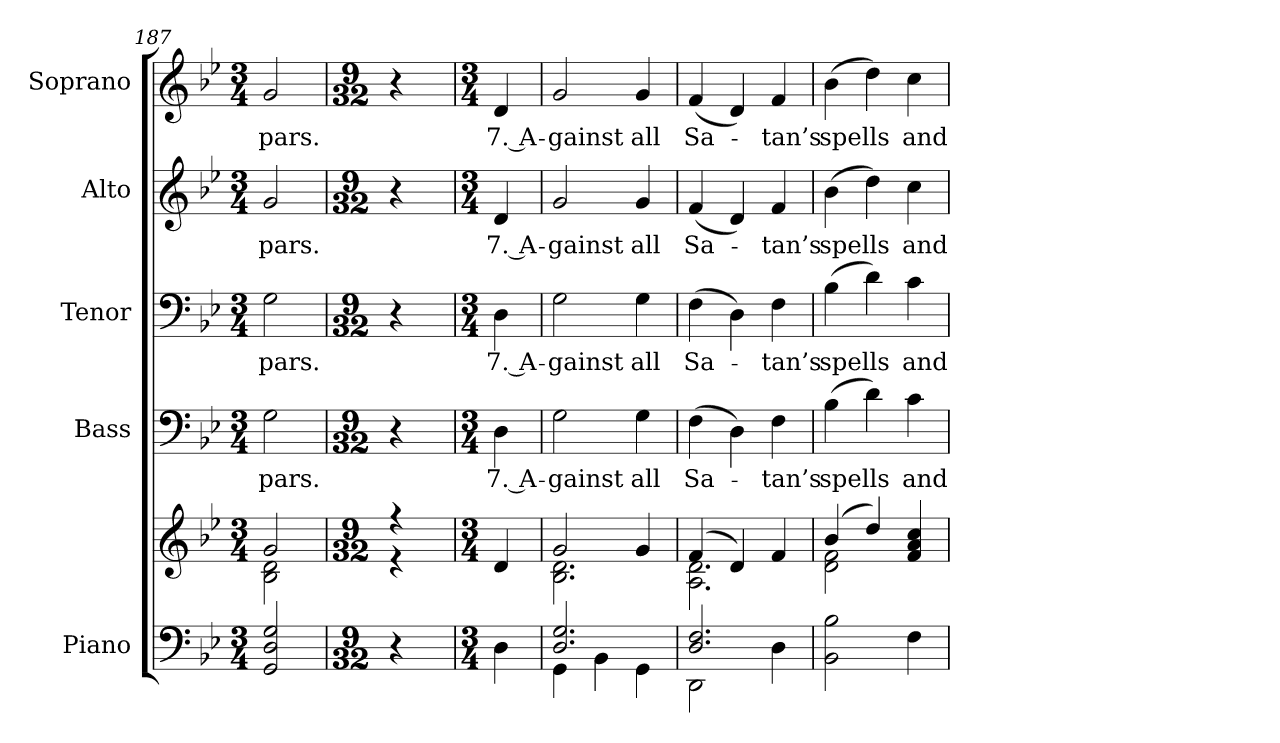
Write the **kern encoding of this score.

**kern	**kern	**kern	**text	**kern	**text	**kern	**text	**kern	**text
*part5	*part5	*part4	*part4	*part3	*part3	*part2	*part2	*part1	*part1
*staff6	*staff5	*staff4	*staff4	*staff3	*staff3	*staff2	*staff2	*staff1	*staff1
*I"Piano	*	*I"Bass	*	*I"Tenor	*	*I"Alto	*	*I"Soprano	*
*I'Pno.	*	*I'B.	*	*I'T.	*	*I'A.	*	*I'S.	*
*clefF4	*clefG2	*clefF4	*	*clefF4	*	*clefG2	*	*clefG2	*
*k[b-e-]	*k[b-e-]	*k[b-e-]	*	*k[b-e-]	*	*k[b-e-]	*	*k[b-e-]	*
*g:	*g:	*g:	*	*g:	*	*g:	*	*g:	*
*M3/4	*M3/4	*M3/4	*	*M3/4	*	*M3/4	*	*M3/4	*
=187	=187	=187	=187	=187	=187	=187	=187	=187	=187
*	*^	*	*	*	*	*	*	*	*
!	!	!	!	!LO:LY:b:color=#000000	!	!	!	!	!	!
!	!	!	!	!	!	!LO:LY:b:color=#000000	!	!	!	!
!	!	!	!	!	!	!	!	!LO:LY:b:color=#000000	!	!
!	!	!	!	!	!	!	!	!	!	!LO:LY:b:color=#000000
2GGi/ 2Di 2Gi	2gi/	2B-i\ 2di	2Gi\	pars.	2Gi\	pars.	2gi/	pars.	2gi/	pars.
=188	=188	=188	=188	=188	=188	=188	=188	=188	=188	=188
*M9/32	*M9/32	*	*M9/32	*	*M9/32	*	*M9/32	*	*M9/32	*
4r	4r	4r	4r	.	4r	.	4r	.	4r	.
*	*v	*v	*	*	*	*	*	*	*	*
=189	=189	=189	=189	=189	=189	=189	=189	=189	=189
*M3/4	*M3/4	*M3/4	*	*M3/4	*	*M3/4	*	*M3/4	*
*	*^	*	*	*	*	*	*	*	*
!	!	!	!	!LO:LY:b:color=#000000	!	!	!	!	!	!
*	*v	*v	*	*	*	*	*	*	*	*
*	*^	*	*	*	*	*	*	*	*
!	!	!	!	!	!	!LO:LY:b:color=#000000	!	!	!	!
*	*v	*v	*	*	*	*	*	*	*	*
*	*^	*	*	*	*	*	*	*	*
!	!	!	!	!	!	!	!	!LO:LY:b:color=#000000	!	!
*	*v	*v	*	*	*	*	*	*	*	*
*	*^	*	*	*	*	*	*	*	*
!	!	!	!	!	!	!	!	!	!	!LO:LY:b:color=#000000
*	*v	*v	*	*	*	*	*	*	*	*
4Di\	4di/	4Di\	7. A-	4Di\	7. A-	4di/	7. A-	4di/	7. A-
=190	=190	=190	=190	=190	=190	=190	=190	=190	=190
*^	*^	*	*	*	*	*	*	*	*
!	!	!	!	!	!LO:LY:b:color=#000000	!	!	!	!	!	!
!	!	!	!	!	!	!	!LO:LY:b:color=#000000	!	!	!	!
!	!	!	!	!	!	!	!	!	!LO:LY:b:color=#000000	!	!
!	!	!	!	!	!	!	!	!	!	!	!LO:LY:b:color=#000000
2.Di/ 2.Gi	4GGi\	2gi/	2.B-i\ 2.di	2Gi\	-gainst	2Gi\	-gainst	2gi/	-gainst	2gi/	-gainst
.	4BB-i\	.	.	.	.	.	.	.	.	.	.
!	!	!	!	!	!LO:LY:b:color=#000000	!	!	!	!	!	!
!	!	!	!	!	!	!	!LO:LY:b:color=#000000	!	!	!	!
!	!	!	!	!	!	!	!	!	!LO:LY:b:color=#000000	!	!
!	!	!	!	!	!	!	!	!	!	!	!LO:LY:b:color=#000000
.	4GGi\	4gi/	.	4Gi\	all	4Gi\	all	4gi/	all	4gi/	all
=191	=191	=191	=191	=191	=191	=191	=191	=191	=191	=191	=191
!	!	!	!	!	!LO:LY:b:color=#000000	!	!	!	!	!	!
!	!	!	!	!	!	!	!LO:LY:b:color=#000000	!	!	!	!
!	!	!	!	!	!	!	!	!	!LO:LY:b:color=#000000	!	!
!	!	!	!	!	!	!	!	!	!	!	!LO:LY:b:color=#000000
2.Di/ 2.Fi	2DDi\	(4fi/	2.Ai\ 2.di	(4Fi\	Sa-	(4Fi\	Sa-	(4fi/	Sa-	(4fi/	Sa-
.	.	4di/)	.	4Di\)	.	4Di\)	.	4di/)	.	4di/)	.
!	!	!	!	!	!LO:LY:b:color=#000000	!	!	!	!	!	!
!	!	!	!	!	!	!	!LO:LY:b:color=#000000	!	!	!	!
!	!	!	!	!	!	!	!	!	!LO:LY:b:color=#000000	!	!
!	!	!	!	!	!	!	!	!	!	!	!LO:LY:b:color=#000000
.	4Di\	4fi/	.	4Fi\	-tan’s	4Fi\	-tan’s	4fi/	-tan’s	4fi/	-tan’s
*v	*v	*	*	*	*	*	*	*	*	*	*
=192	=192	=192	=192	=192	=192	=192	=192	=192	=192	=192
*^	*	*	*	*	*	*	*	*	*	*
!	!	!	!	!	!LO:LY:b:color=#000000	!	!	!	!	!	!
*v	*v	*	*	*	*	*	*	*	*	*	*
*^	*	*	*	*	*	*	*	*	*	*
!	!	!	!	!	!	!	!LO:LY:b:color=#000000	!	!	!	!
*v	*v	*	*	*	*	*	*	*	*	*	*
*^	*	*	*	*	*	*	*	*	*	*
!	!	!	!	!	!	!	!	!	!LO:LY:b:color=#000000	!	!
*v	*v	*	*	*	*	*	*	*	*	*	*
*^	*	*	*	*	*	*	*	*	*	*
!	!	!	!	!	!	!	!	!	!	!	!LO:LY:b:color=#000000
*v	*v	*	*	*	*	*	*	*	*	*	*
2BB-i\ 2B-i	(4b-i/	2di\ 2fi	(4B-i\	spells	(4B-i\	spells	(4b-i\	spells	(4b-i\	spells
.	4ddi/)	.	4di\)	.	4di\)	.	4ddi\)	.	4ddi\)	.
!	!	!	!	!LO:LY:b:color=#000000	!	!	!	!	!	!
!	!	!	!	!	!	!LO:LY:b:color=#000000	!	!	!	!
!	!	!	!	!	!	!	!	!LO:LY:b:color=#000000	!	!
!	!	!	!	!	!	!	!	!	!	!LO:LY:b:color=#000000
4Fi\	4fi/ 4ai 4cci	4ryy	4ci\	and	4ci\	and	4cci\	and	4cci\	and
*	*v	*v	*	*	*	*	*	*	*	*
=	=	=	=	=	=	=	=	=	=
*-	*-	*-	*-	*-	*-	*-	*-	*-	*-
